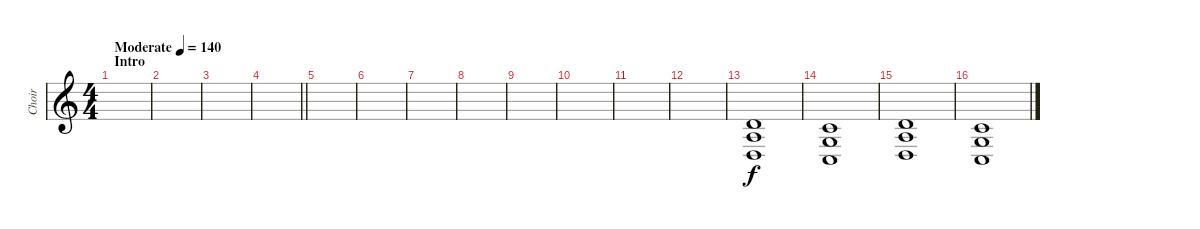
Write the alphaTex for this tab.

\track ("Choir" "Choir") {instrument choiraahs}
\staff {score}
\tuning (E4 B3 G3 D3 A2 D2) {hide}
\ts (4 4)
\section ("" "Intro")
\tempo (140 "Moderate")
\clef g2
\ks c
|
|
|
\barLineRight lightlight
|
|
|
|
|
|
|
|
|
(3.2 2.3 0.4).1 |
(1.2 0.3 3.5).1 |
(3.2 2.3 0.4).1 |
(1.2 0.3 3.5).1
